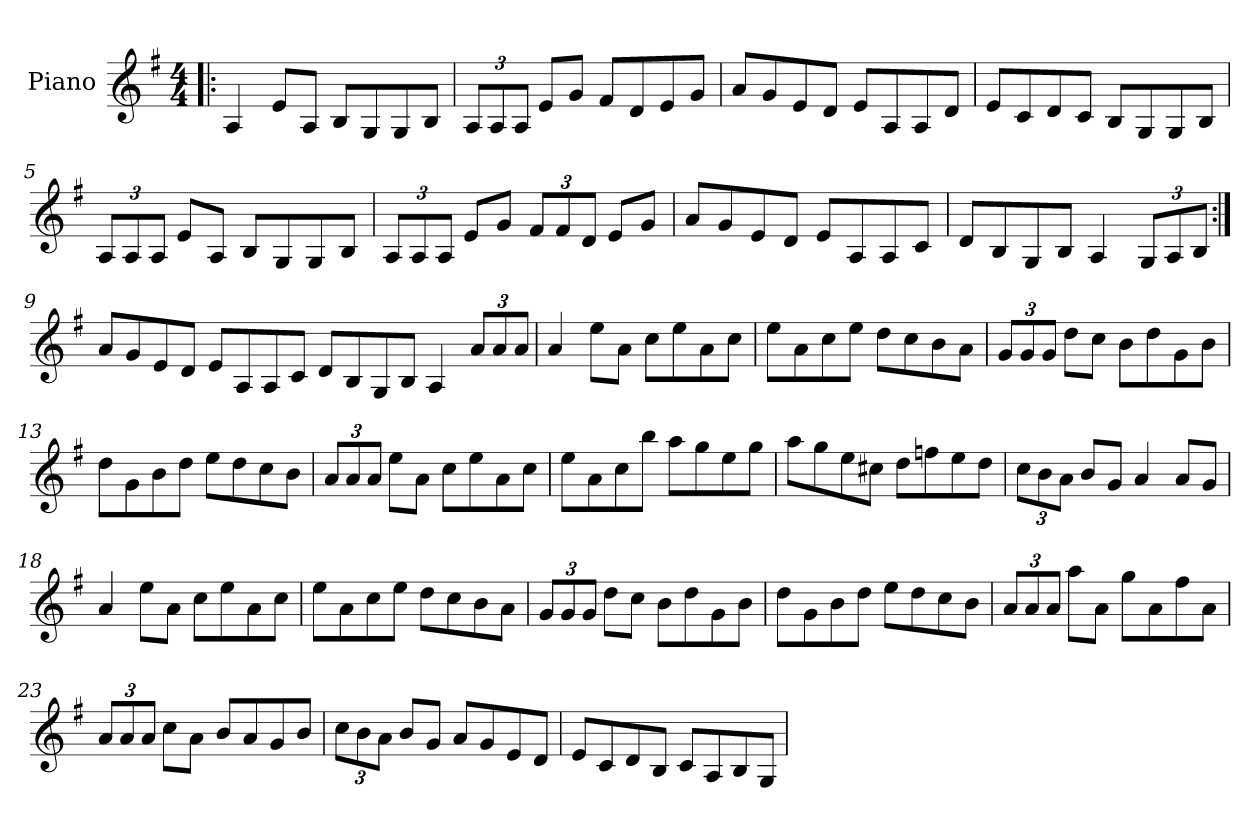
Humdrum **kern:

**kern
*part1
*staff1
*I"Piano
*I'Pno
*clefG2
*k[f#]
*A:dor
*M4/4
=1!|:
4A/
8e/L
8A/J
8B/L
8G/
8G/
8B/J
=2
12A/L
12A/
12A/J
8e/L
8g/J
8f#/L
8d/
8e/
8g/J
=3
8a/L
8g/
8e/
8d/J
8e/L
8A/
8A/
8d/J
=4
8e/L
8c/
8d/
8c/J
8B/L
8G/
8G/
8B/J
!!LO:LB:g=z
=5
12A/L
12A/
12A/J
8e/L
8A/J
8B/L
8G/
8G/
8B/J
=6
12A/L
12A/
12A/J
8e/L
8g/J
12f#/L
12f#/
12d/J
8e/L
8g/J
=7
8a/L
8g/
8e/
8d/J
8e/L
8A/
8A/
8c/J
=8
8d/L
8B/
8G/
8B/J
4A/
12G/L
12A/
12B/J
!!LO:LB:g=z
=9:|!
8a/L
8g/
8e/
8d/J
8e/L
8A/
8A/
8c/J
8d/L
8B/
8G/
8B/J
4A/
12a/L
12a/
12a/J
=10
4a/
8ee\L
8a\J
8cc\L
8ee\
8a\
8cc\J
=11
8ee\L
8a\
8cc\
8ee\J
8dd\L
8cc\
8b\
8a\J
!!LO:LB:g=z
=12
12g/L
12g/
12g/J
8dd\L
8cc\J
8b\L
8dd\
8g\
8b\J
=13
8dd\L
8g\
8b\
8dd\J
8ee\L
8dd\
8cc\
8b\J
=14
12a/L
12a/
12a/J
8ee\L
8a\J
8cc\L
8ee\
8a\
8cc\J
=15
8ee\L
8a\
8cc\
8bb\J
8aa\L
8gg\
8ee\
8gg\J
!!LO:LB:g=z
=16
8aa\L
8gg\
8ee\
8cc#X\J
8dd\L
8ffn\
8ee\
8dd\J
=17
12cc\L
12b\
12a\J
8b/L
8g/J
4a/
8a/L
8g/J
=18
4a/
8ee\L
8a\J
8cc\L
8ee\
8a\
8cc\J
=19
8ee\L
8a\
8cc\
8ee\J
8dd\L
8cc\
8b\
8a\J
!!LO:LB:g=z
=20
12g/L
12g/
12g/J
8dd\L
8cc\J
8b\L
8dd\
8g\
8b\J
=21
8dd\L
8g\
8b\
8dd\J
8ee\L
8dd\
8cc\
8b\J
=22
12a/L
12a/
12a/J
8aa\L
8a\J
8gg\L
8a\
8ff#\
8a\J
=23
12a/L
12a/
12a/J
8cc\L
8a\J
8b/L
8a/
8g/
8b/J
!!LO:LB:g=z
=24
12cc\L
12b\
12a\J
8b/L
8g/J
8a/L
8g/
8e/
8d/J
=25
8e/L
8c/
8d/
8B/J
8c/L
8A/
8B/
8G/J
=
*-
